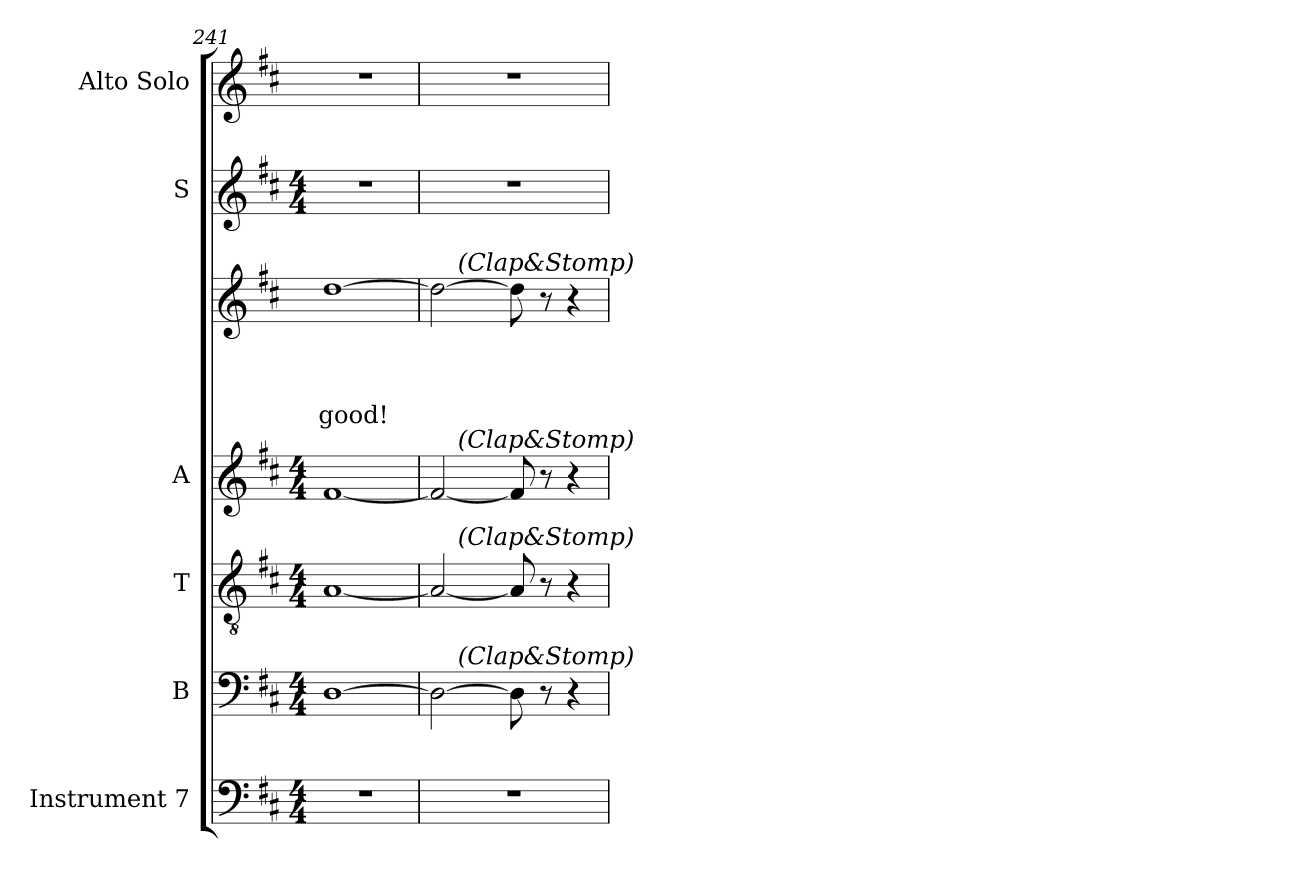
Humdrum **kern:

**kern	**kern	**kern	**kern	**text	**kern	**text	**text	**text	**text	**kern	**kern
*part7	*part6	*part5	*part4	*part4	*part3	*part3	*part3	*part3	*part3	*part2	*part1
*staff7	*staff6	*staff5	*staff4	*staff4	*staff3	*staff3	*staff3	*staff3	*staff3	*staff2	*staff1
*I"Instrument 7	*I"B	*I"T	*I"A	*	*	*	*	*	*	*I"S	*I"Alto Solo
*	*I'B	*I'T	*I'A	*	*	*	*	*	*	*I'S	*I'Alto Solo
*clefF4	*clefF4	*clefGv2	*clefG2	*	*clefG2	*	*	*	*	*clefG2	*clefG2
*k[f#c#]	*k[f#c#]	*k[f#c#]	*k[f#c#]	*	*k[f#c#]	*	*	*	*	*k[f#c#]	*k[f#c#]
*D:	*D:	*D:	*D:	*	*D:	*	*	*	*	*D:	*D:
*M4/4	*M4/4	*M4/4	*M4/4	*	*	*	*	*	*	*M4/4	*
=241	=241	=241	=241	=241	=241	=241	=241	=241	=241	=241	=241
!	!	!	!	!	!	!	!	!	!LO:LY:b	!	!
1r	[>1D	[<1A	[<1f#	.	[>1dd	.	.	.	good!	1r	1r
=242	=242	=242	=242	=242	=242	=242	=242	=242	=242	=242	=242
*	*^	*^	*^	*	*^	*	*	*	*	*	*
1r	2D\_	8ryy	2A/_	8ryy	2f#/_	8ryy	.	2dd\_	8ryy	.	.	.	.	1r	1r
!	!	!	!	!	!	!	!	!	!LO:TX:a:i:t=(Clap&Stomp)	!	!	!	!	!	!
!	!	!	!	!	!	!LO:TX:a:i:t=(Clap&Stomp)	!	!	!	!	!	!	!	!	!
!	!	!	!	!LO:TX:a:i:t=(Clap&Stomp)	!	!	!	!	!	!	!	!	!	!	!
!	!	!LO:TX:a:i:t=(Clap&Stomp)	!	!	!	!	!	!	!	!	!	!	!	!	!
.	.	2..ryy	.	2..ryy	.	2..ryy	.	.	2..ryy	.	.	.	.	.	.
.	8D\]	.	8A/]	.	8f#/]	.	.	8dd\]	.	.	.	.	.	.	.
.	8r	.	8r	.	8r	.	.	8r	.	.	.	.	.	.	.
.	4r	.	4r	.	4r	.	.	4r	.	.	.	.	.	.	.
*	*v	*v	*	*	*v	*v	*	*v	*v	*	*	*	*	*	*
*	*	*v	*v	*	*	*	*	*	*	*	*	*
=	=	=	=	=	=	=	=	=	=	=	=
*-	*-	*-	*-	*-	*-	*-	*-	*-	*-	*-	*-
